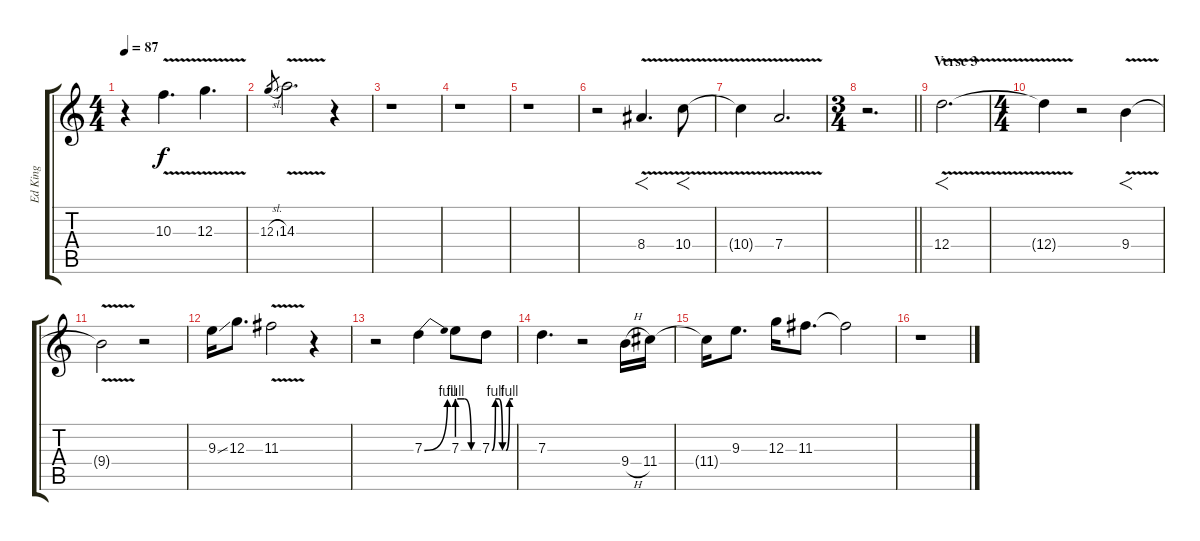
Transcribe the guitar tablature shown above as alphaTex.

\track ("Ed King" "Ed King") {instrument overdrivenguitar}
\staff {score tabs}
\tuning (E4 B3 G3 D3 A2 E2) {hide}
\ts (4 4)
\tempo 87
\clef g2
\ks c
r.4{dy f} 10.3{v}.4{d} 12.3{v}.4{d} |
12.3{sl}.8{gr} 14.3{v}.2{d} r.4 |
r.1 |
r.1 |
r.1 |
r.2 8.4{v}.4{f d} 10.4{v}.8{f} |
10.4{t}.4 7.4{v}.2{d} |
\ts (3 4)
\barLineRight lightlight
r.2{d} |
\section ("" "Verse 3")
12.4{v}.2{f d} |
\ts (4 4)
12.4{t}.4 r.2 9.4{v}.4{f} |
9.4{t}.2 r.2 |
9.3{ss}.16 12.3.8{d} 11.3{v}.2 r.4 |
r.2 7.3{be (bend 0 0 60 4)}.4 7.3{be (custom 0 4 20 4 40 0 60 0)}.8 7.3{be (custom 0 0 10 4 20 4 30 0 40 0 50 4 60 4)}.8 |
7.3.4{d} r.2 9.4{h}.16 11.4.16 |
11.4{t}.16 9.3.8{d} 12.3.16 11.3.8{d} 11.3{t}.2 |
r.1
